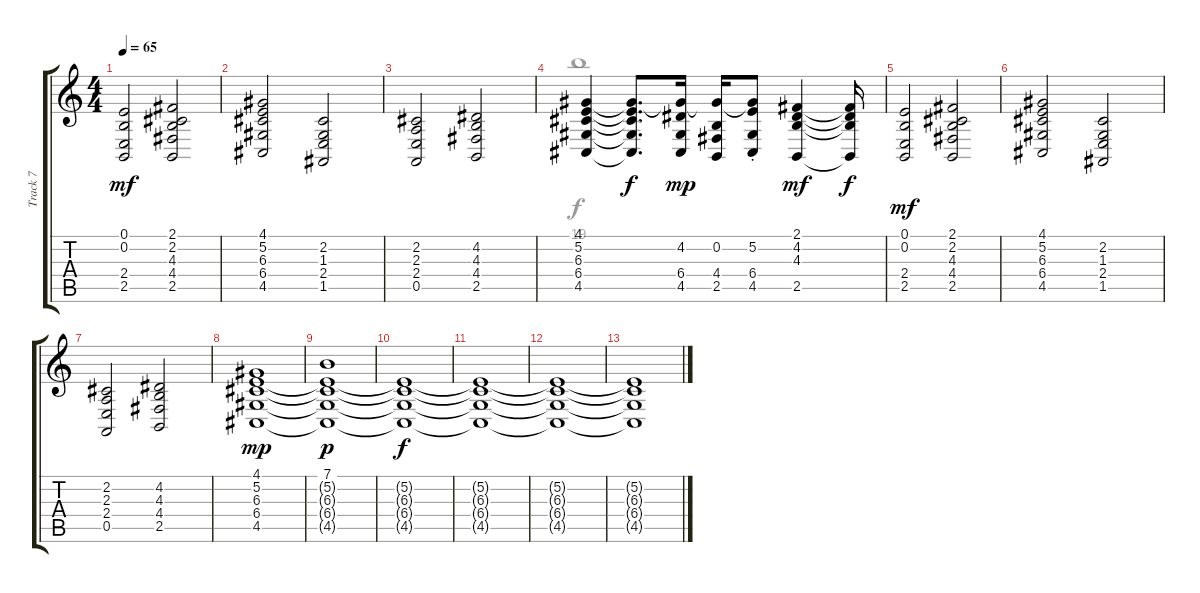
\track ("Track 7" "Track 7") {instrument pad8sweep}
\staff {score tabs}
\tuning (E4 B3 G3 D3 A2 E2) {hide}
\voice
\ts (4 4)
\tempo 65
\clef g2
\ks c
(0.1 0.2 2.4 2.5).2{dy mf} (2.1 2.2 4.3 4.4 2.5).2 |
(4.1 5.2 6.3 6.4 4.5).2 (2.2 1.3 2.4 1.5).2 |
(2.2 2.3 2.4 0.5).2 (4.2 4.3 4.4 2.5).2 |
(4.1 5.2 6.3 6.4 4.5).4 (4.1{t} 5.2{t} 6.3{t} 6.4{t} 4.5{t}).8{d dy f} (4.1{t} 4.2 6.4 4.5).16{dy mp} (4.1{t} 0.2 4.4 2.5).16 (4.1{t} 5.2 6.4 4.5{st}).8 (2.1 4.2 4.3 2.5).4{dy mf} (2.1{t} 4.2{t} 4.3{t} 2.5{t}).16{dy f} |
(0.1 0.2 2.4 2.5).2{dy mf} (2.1 2.2 4.3 4.4 2.5).2 |
(4.1 5.2 6.3 6.4 4.5).2 (2.2 1.3 2.4 1.5).2 |
(2.2 2.3 2.4 0.5).2 (4.2 4.3 4.4 2.5).2 |
(4.1 5.2 6.3 6.4 4.5).1{dy mp balance 3 instrument stringensemble2} |
(7.1 5.2{t} 6.3{t} 6.4{t} 4.5{t}).1{dy p} |
(5.2{t} 6.3{t} 6.4{t} 4.5{t}).1{dy f} |
(5.2{t} 6.3{t} 6.4{t} 4.5{t}).1 |
(5.2{t} 6.3{t} 6.4{t} 4.5{t}).1 |
(5.2{t} 6.3{t} 6.4{t} 4.5{t}).1
\voice
\clef g2
\ottava regular
\simile none
\ks c
|
|
|
19.1.1 |
|
|
|
|
|
|
|
|
